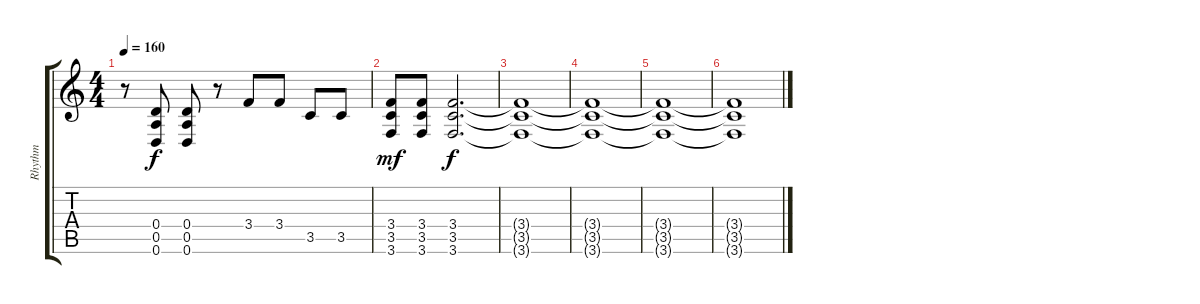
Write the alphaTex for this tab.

\track ("Rhythm" "Rhythm") {instrument distortionguitar}
\staff {score tabs}
\tuning (E4 B3 G3 D3 A2 D2) {hide}
\ts (4 4)
\tempo 160
\clef g2
\ks c
r.8{dy f} (0.4 0.5 0.6).8 (0.4 0.5 0.6).8 r.8 3.4.8 3.4.8 3.5.8 3.5.8 |
(3.4 3.5 3.6).8{dy mf} (3.4 3.5 3.6).8 (3.4 3.5 3.6).2{d dy f} |
(3.4{t} 3.5{t} 3.6{t}).1 |
(3.4{t} 3.5{t} 3.6{t}).1 |
(3.4{t} 3.5{t} 3.6{t}).1 |
(3.4{t} 3.5{t} 3.6{t}).1
